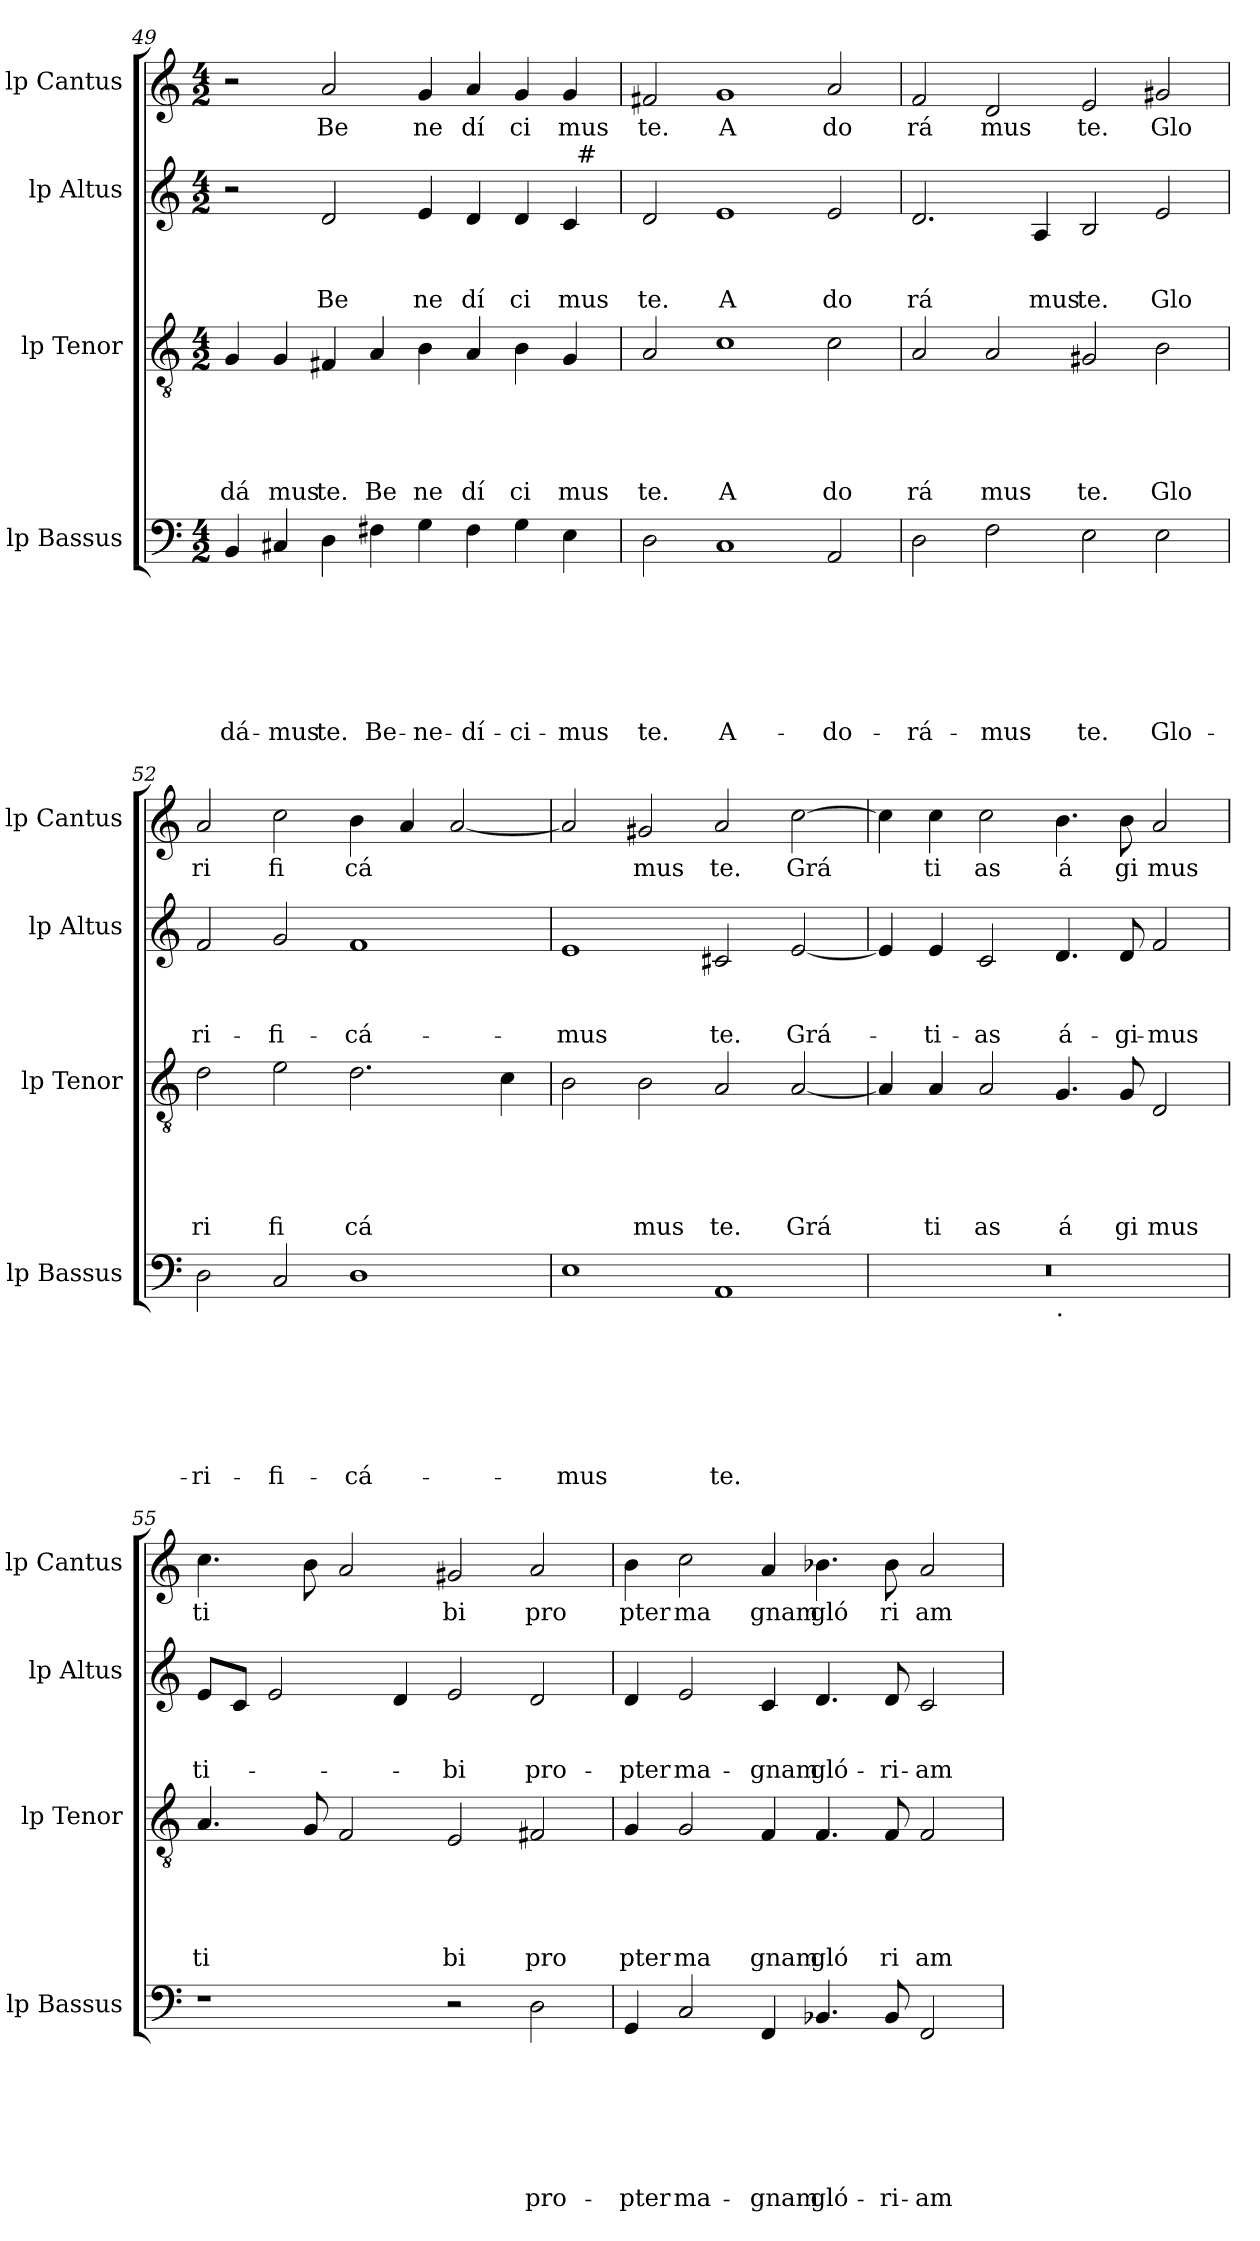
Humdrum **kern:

**kern	**text	**text	**text	**text	**text	**text	**text	**kern	**text	**text	**text	**text	**text	**kern	**text	**text	**text	**kern	**text
*part4	*part4	*part4	*part4	*part4	*part4	*part4	*part4	*part3	*part3	*part3	*part3	*part3	*part3	*part2	*part2	*part2	*part2	*part1	*part1
*staff4	*staff4	*staff4	*staff4	*staff4	*staff4	*staff4	*staff4	*staff3	*staff3	*staff3	*staff3	*staff3	*staff3	*staff2	*staff2	*staff2	*staff2	*staff1	*staff1
*I"lp Bassus	*	*	*	*	*	*	*	*I"lp Tenor	*	*	*	*	*	*I"lp Altus	*	*	*	*I"lp Cantus	*
*I'lp Bassus	*	*	*	*	*	*	*	*I'lp Tenor	*	*	*	*	*	*I'lp Altus	*	*	*	*I'lp Cantus	*
*clefF4	*	*	*	*	*	*	*	*clefGv2	*	*	*	*	*	*clefG2	*	*	*	*clefG2	*
*k[]	*	*	*	*	*	*	*	*k[]	*	*	*	*	*	*k[]	*	*	*	*k[]	*
*C:	*	*	*	*	*	*	*	*C:	*	*	*	*	*	*C:	*	*	*	*C:	*
*M4/2	*	*	*	*	*	*	*	*M4/2	*	*	*	*	*	*M4/2	*	*	*	*M4/2	*
=49	=49	=49	=49	=49	=49	=49	=49	=49	=49	=49	=49	=49	=49	=49	=49	=49	=49	=49	=49
!	!	!	!	!	!	!	!LO:LY:b	!	!	!	!	!	!LO:LY:b	!	!	!	!	!	!
*	*	*	*	*	*	*	*	*	*	*	*	*	*	*^	*	*	*	*	*
4BB/	.	.	.	.	.	.	-dá-	4G/	.	.	.	.	dá	2r	1ryy	.	.	.	2r	.
!	!	!	!	!	!	!	!LO:LY:b	!	!	!	!	!	!LO:LY:b	!	!	!	!	!	!	!
4C#X/	.	.	.	.	.	.	-mus	4G/	.	.	.	.	mus	.	.	.	.	.	.	.
!	!	!	!	!	!	!	!LO:LY:b	!	!	!	!	!	!LO:LY:b	!	!	!	!	!LO:LY:b	!	!LO:LY:b
4D\	.	.	.	.	.	.	te.	4F#X/	.	.	.	.	te.	2d/	.	.	.	Be	2a/	Be
!	!	!	!	!	!	!	!LO:LY:b	!	!	!	!	!	!LO:LY:b	!	!	!	!	!	!	!
4F#X\	.	.	.	.	.	.	Be-	4A/	.	.	.	.	Be	.	.	.	.	.	.	.
!	!	!	!	!	!	!	!LO:LY:b	!	!	!	!	!	!LO:LY:b	!	!	!	!	!LO:LY:b	!	!LO:LY:b
4G\	.	.	.	.	.	.	-ne-	4B\	.	.	.	.	ne	4e/	2ryy	.	.	ne	4g/	ne
!	!	!	!	!	!	!	!LO:LY:b	!	!	!	!	!	!LO:LY:b	!	!	!	!	!LO:LY:b	!	!LO:LY:b
4F#\	.	.	.	.	.	.	-dí-	4A/	.	.	.	.	dí	4d/	.	.	.	dí	4a/	dí
!	!	!	!	!	!	!	!LO:LY:b	!	!	!	!	!	!LO:LY:b	!	!	!	!	!LO:LY:b	!	!LO:LY:b
4G\	.	.	.	.	.	.	-ci-	4B\	.	.	.	.	ci	4d/	4ryy	.	.	ci	4g/	ci
!	!	!	!	!	!	!	!LO:LY:b	!	!	!	!	!	!LO:LY:b	!	!	!	!	!LO:LY:b	!	!LO:LY:b
4E\	.	.	.	.	.	.	-mus	4G/	.	.	.	.	mus	4c/	32ryy	.	.	mus	4g/	mus
!	!	!	!	!	!	!	!	!	!	!	!	!	!	!	!LO:TX:a:t=#	!	!	!	!	!
.	.	.	.	.	.	.	.	.	.	.	.	.	.	.	8..ryy	.	.	.	.	.
=50	=50	=50	=50	=50	=50	=50	=50	=50	=50	=50	=50	=50	=50	=50	=50	=50	=50	=50	=50	=50
!	!	!	!	!	!	!	!LO:LY:b	!	!	!	!	!	!LO:LY:b	!	!	!	!	!LO:LY:b	!	!LO:LY:b
*	*	*	*	*	*	*	*	*	*	*	*	*	*	*v	*v	*	*	*	*	*
2D\	.	.	.	.	.	.	te.	2A/	.	.	.	.	te.	2d/	.	.	te.	2f#X/	te.
!	!	!	!	!	!	!	!LO:LY:b	!	!	!	!	!	!LO:LY:b	!	!	!	!LO:LY:b	!	!LO:LY:b
1C	.	.	.	.	.	.	A-	1c	.	.	.	.	A	1e	.	.	A	1g	A
!	!	!	!	!	!	!	!LO:LY:b	!	!	!	!	!	!LO:LY:b	!	!	!	!LO:LY:b	!	!LO:LY:b
2AA/	.	.	.	.	.	.	-do-	2c\	.	.	.	.	do	2e/	.	.	do	2a/	do
=51	=51	=51	=51	=51	=51	=51	=51	=51	=51	=51	=51	=51	=51	=51	=51	=51	=51	=51	=51
!	!	!	!	!	!	!	!LO:LY:b	!	!	!	!	!	!LO:LY:b	!	!	!	!LO:LY:b	!	!LO:LY:b
2D\	.	.	.	.	.	.	-rá-	2A/	.	.	.	.	rá	2.d/	.	.	rá	2f/	rá
!	!	!	!	!	!	!	!LO:LY:b	!	!	!	!	!	!LO:LY:b	!	!	!	!	!	!LO:LY:b
2F\	.	.	.	.	.	.	-mus	2A/	.	.	.	.	mus	.	.	.	.	2d/	mus
!	!	!	!	!	!	!	!	!	!	!	!	!	!	!	!	!	!LO:LY:b	!	!
.	.	.	.	.	.	.	.	.	.	.	.	.	.	4A/	.	.	mus	.	.
!	!	!	!	!	!	!	!LO:LY:b	!	!	!	!	!	!LO:LY:b	!	!	!	!LO:LY:b	!	!LO:LY:b
2E\	.	.	.	.	.	.	te.	2G#X/	.	.	.	.	te.	2B/	.	.	te.	2e/	te.
!	!	!	!	!	!	!	!LO:LY:b	!	!	!	!	!	!LO:LY:b	!	!	!	!LO:LY:b	!	!LO:LY:b
2E\	.	.	.	.	.	.	Glo-	2B\	.	.	.	.	Glo	2e/	.	.	Glo	2g#X/	Glo
!!LO:LB:g=z
=52	=52	=52	=52	=52	=52	=52	=52	=52	=52	=52	=52	=52	=52	=52	=52	=52	=52	=52	=52
!	!	!	!	!	!	!	!LO:LY:b	!	!	!	!	!	!LO:LY:b	!	!	!	!LO:LY:b	!	!LO:LY:b
2D\	.	.	.	.	.	.	-ri-	2d\	.	.	.	.	ri	2f/	.	.	ri-	2a/	ri
!	!	!	!	!	!	!	!LO:LY:b	!	!	!	!	!	!LO:LY:b	!	!	!	!LO:LY:b	!	!LO:LY:b
2C/	.	.	.	.	.	.	-fi-	2e\	.	.	.	.	fi	2g/	.	.	-fi-	2cc\	fi
!	!	!	!	!	!	!	!LO:LY:b	!	!	!	!	!	!LO:LY:b	!	!	!	!LO:LY:b	!	!LO:LY:b
1D	.	.	.	.	.	.	-cá-	2.d\	.	.	.	.	cá	1f	.	.	-cá-	4b\	cá
.	.	.	.	.	.	.	.	.	.	.	.	.	.	.	.	.	.	4a/	.
.	.	.	.	.	.	.	.	.	.	.	.	.	.	.	.	.	.	[<2a/	.
.	.	.	.	.	.	.	.	4c\	.	.	.	.	.	.	.	.	.	.	.
=53	=53	=53	=53	=53	=53	=53	=53	=53	=53	=53	=53	=53	=53	=53	=53	=53	=53	=53	=53
!	!	!	!	!	!	!	!LO:LY:b	!	!	!	!	!	!	!	!	!	!LO:LY:b	!	!
1E	.	.	.	.	.	.	-mus	2B\	.	.	.	.	.	1e	.	.	-mus	2a/]	.
!	!	!	!	!	!	!	!	!	!	!	!	!	!LO:LY:b	!	!	!	!	!	!LO:LY:b
.	.	.	.	.	.	.	.	2B\	.	.	.	.	mus	.	.	.	.	2g#X/	mus
!	!	!	!	!	!	!	!LO:LY:b	!	!	!	!	!	!LO:LY:b	!	!	!	!LO:LY:b	!	!LO:LY:b
1AA	.	.	.	.	.	.	te.	2A/	.	.	.	.	te.	2c#X/	.	.	te.	2a/	te.
!	!	!	!	!	!	!	!	!	!	!	!	!	!LO:LY:b	!	!	!	!LO:LY:b	!	!LO:LY:b
.	.	.	.	.	.	.	.	[<2A/	.	.	.	.	Grá	[<2e/	.	.	Grá-	[>2cc\	Grá
=54	=54	=54	=54	=54	=54	=54	=54	=54	=54	=54	=54	=54	=54	=54	=54	=54	=54	=54	=54
*^	*	*	*	*	*	*	*	*	*	*	*	*	*	*	*	*	*	*	*
0r	1ryy	.	.	.	.	.	.	.	4A/]	.	.	.	.	.	4e/]	.	.	.	4cc\]	.
!	!	!	!	!	!	!	!	!	!	!	!	!	!	!LO:LY:b	!	!	!	!LO:LY:b	!	!LO:LY:b
.	.	.	.	.	.	.	.	.	4A/	.	.	.	.	ti	4e/	.	.	-ti-	4cc\	ti
!	!	!	!	!	!	!	!	!	!	!	!	!	!	!LO:LY:b	!	!	!	!LO:LY:b	!	!LO:LY:b
.	.	.	.	.	.	.	.	.	2A/	.	.	.	.	as	2c/	.	.	-as	2cc\	as
!	!LO:TX:b:t=.	!	!	!	!	!	!	!	!	!	!	!	!	!	!	!	!	!	!	!
!	!	!	!	!	!	!	!	!	!	!	!	!	!	!LO:LY:b	!	!	!	!LO:LY:b	!	!LO:LY:b
.	1ryy	.	.	.	.	.	.	.	4.G/	.	.	.	.	á	4.d/	.	.	á-	4.b\	á
!	!	!	!	!	!	!	!	!	!	!	!	!	!	!LO:LY:b	!	!	!	!LO:LY:b	!	!LO:LY:b
.	.	.	.	.	.	.	.	.	8G/	.	.	.	.	gi	8d/	.	.	-gi-	8b\	gi
!	!	!	!	!	!	!	!	!	!	!	!	!	!	!LO:LY:b	!	!	!	!LO:LY:b	!	!LO:LY:b
.	.	.	.	.	.	.	.	.	2D/	.	.	.	.	mus	2f/	.	.	-mus	2a/	mus
=55	=55	=55	=55	=55	=55	=55	=55	=55	=55	=55	=55	=55	=55	=55	=55	=55	=55	=55	=55	=55
!	!	!	!	!	!	!	!	!	!	!	!	!	!	!LO:LY:b	!	!	!	!LO:LY:b	!	!LO:LY:b
*v	*v	*	*	*	*	*	*	*	*	*	*	*	*	*	*	*	*	*	*	*
1r	.	.	.	.	.	.	.	4.A/	.	.	.	.	ti	8e/L	.	.	ti-	4.cc\	ti
.	.	.	.	.	.	.	.	.	.	.	.	.	.	8c/J	.	.	.	.	.
.	.	.	.	.	.	.	.	.	.	.	.	.	.	2e/	.	.	.	.	.
.	.	.	.	.	.	.	.	8G/	.	.	.	.	.	.	.	.	.	8b\	.
.	.	.	.	.	.	.	.	2F/	.	.	.	.	.	.	.	.	.	2a/	.
.	.	.	.	.	.	.	.	.	.	.	.	.	.	4d/	.	.	.	.	.
!	!	!	!	!	!	!	!	!	!	!	!	!	!LO:LY:b	!	!	!	!LO:LY:b	!	!LO:LY:b
2r	.	.	.	.	.	.	.	2E/	.	.	.	.	bi	2e/	.	.	-bi	2g#X/	bi
!	!	!	!	!	!	!	!LO:LY:b	!	!	!	!	!	!LO:LY:b	!	!	!	!LO:LY:b	!	!LO:LY:b
2D\	.	.	.	.	.	.	pro-	2F#X/	.	.	.	.	pro	2d/	.	.	pro-	2a/	pro
=56	=56	=56	=56	=56	=56	=56	=56	=56	=56	=56	=56	=56	=56	=56	=56	=56	=56	=56	=56
!	!	!	!	!	!	!	!LO:LY:b	!	!	!	!	!	!LO:LY:b	!	!	!	!LO:LY:b	!	!LO:LY:b
4GG/	.	.	.	.	.	.	-pter	4G/	.	.	.	.	pter	4d/	.	.	-pter	4b\	pter
!	!	!	!	!	!	!	!LO:LY:b	!	!	!	!	!	!LO:LY:b	!	!	!	!LO:LY:b	!	!LO:LY:b
2C/	.	.	.	.	.	.	ma-	2G/	.	.	.	.	ma	2e/	.	.	ma-	2cc\	ma
!	!	!	!	!	!	!	!LO:LY:b	!	!	!	!	!	!LO:LY:b	!	!	!	!LO:LY:b	!	!LO:LY:b
4FF/	.	.	.	.	.	.	-gnam	4F/	.	.	.	.	gnam	4c/	.	.	-gnam	4a/	gnam
!	!	!	!	!	!	!	!LO:LY:b	!	!	!	!	!	!LO:LY:b	!	!	!	!LO:LY:b	!	!LO:LY:b
4.BB-X/	.	.	.	.	.	.	gló-	4.F/	.	.	.	.	gló	4.d/	.	.	gló-	4.b-X\	gló
!	!	!	!	!	!	!	!LO:LY:b	!	!	!	!	!	!LO:LY:b	!	!	!	!LO:LY:b	!	!LO:LY:b
8BB-/	.	.	.	.	.	.	-ri-	8F/	.	.	.	.	ri	8d/	.	.	-ri-	8b-\	ri
!	!	!	!	!	!	!	!LO:LY:b	!	!	!	!	!	!LO:LY:b	!	!	!	!LO:LY:b	!	!LO:LY:b
2FF/	.	.	.	.	.	.	-am	2F/	.	.	.	.	am	2c/	.	.	-am	2a/	am
=	=	=	=	=	=	=	=	=	=	=	=	=	=	=	=	=	=	=	=
*-	*-	*-	*-	*-	*-	*-	*-	*-	*-	*-	*-	*-	*-	*-	*-	*-	*-	*-	*-
